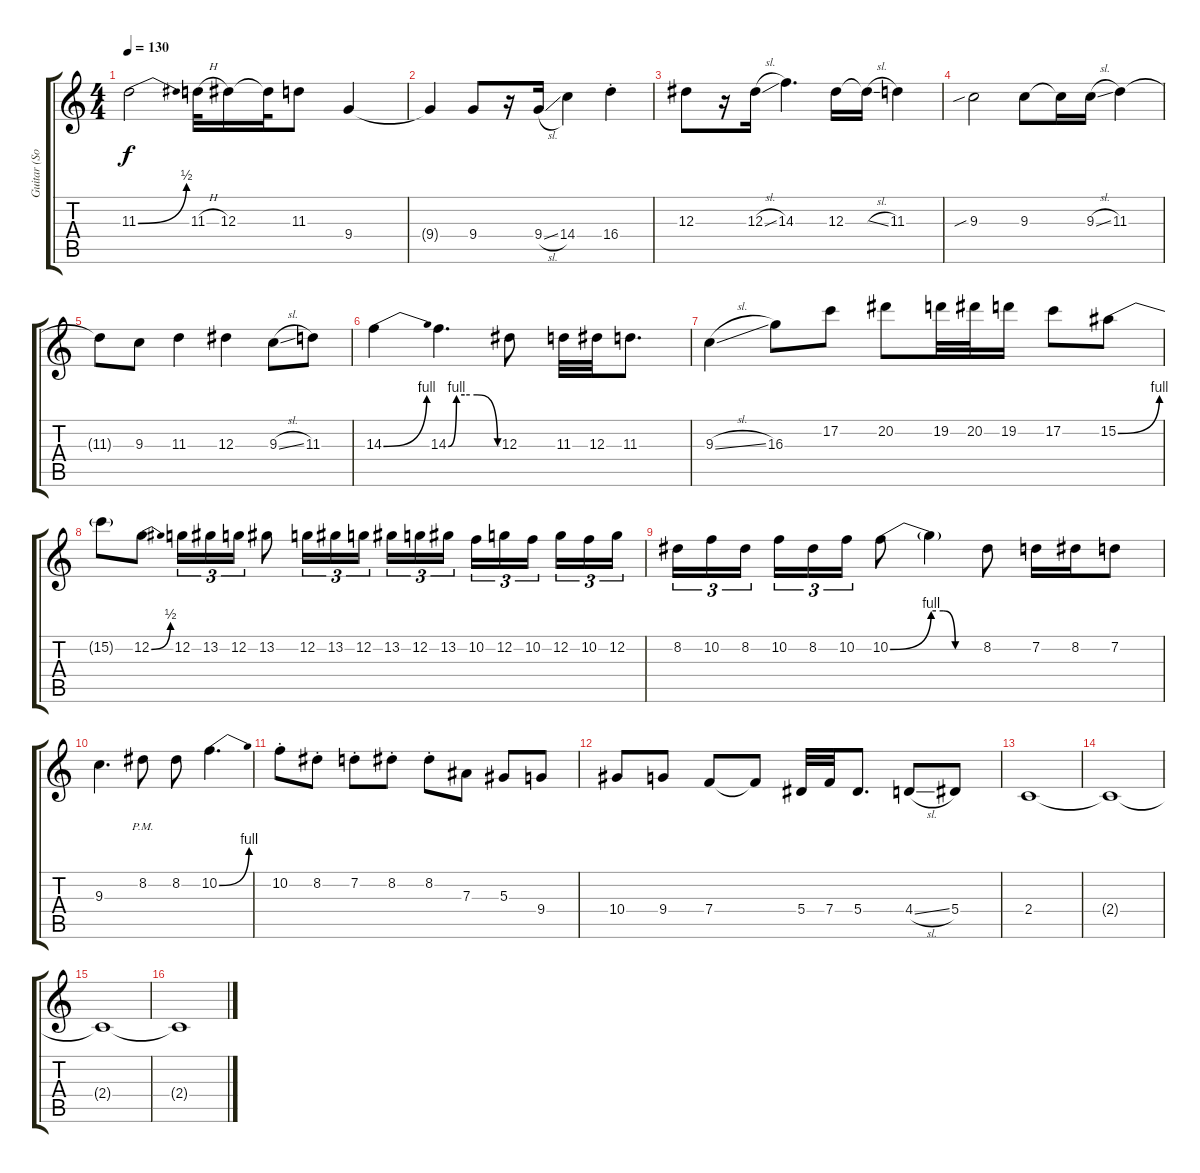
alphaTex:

\track ("Guitar (Solo)" "Guitar (So") {instrument distortionguitar}
\staff {score tabs}
\tuning (C4 G3 Eb3 Bb2 F2 C2) {hide}
\ts (4 4)
\tempo 130
\clef g2
\ks c
11.3{be (bend 0 0 60 2)}.2{dy f} 11.3{h}.32 12.3.16 12.3{t}.32 11.3.8 9.4.4 |
9.4{t}.4 9.4.8 r.16 9.4{sl}.16 14.4.4 16.4{st}.4 |
12.3.8 r.16 12.3{sl}.16 14.3.4{d} 12.3.16 12.3{sl t}.16 11.3.4 |
9.3{sib}.2 9.3.8 9.3{t}.16 9.3{sl}.16 11.3.4 |
11.3{t}.8 9.3.8 11.3.4 12.3.4 9.3{sl}.8 11.3.8 |
14.3{be (bend 0 0 60 4)}.4 14.3{be (custom 0 0 10 4 20 4 35 4 60 0)}.4{d} 12.3.8 11.3.32 12.3.32 11.3.8{d} |
9.3{sl}.4 16.3.8 17.2.8 20.2.8 19.2.32 20.2.32 19.2.16 17.2.8 15.2{be (bend 0 0 60 4)}.8 |
15.2{t}.8 12.2{be (bend 0 0 60 2)}.8 12.2.16{tu (3 2)} 13.2.16{tu (3 2)} 12.2.16{tu (3 2)} 13.2.8 12.2.16{tu (3 2)} 13.2.16{tu (3 2)} 12.2.16{tu (3 2) beam splitsecondary} 13.2.16{tu (3 2)} 12.2.16{tu (3 2)} 13.2.16{tu (3 2)} 10.2.16{tu (3 2)} 12.2.16{tu (3 2)} 10.2.16{tu (3 2) beam splitsecondary} 12.2.16{tu (3 2)} 10.2.16{tu (3 2)} 12.2.16{tu (3 2)} |
8.2.16{tu (3 2)} 10.2.16{tu (3 2)} 8.2.16{tu (3 2) beam splitsecondary} 10.2.16{tu (3 2)} 8.2.16{tu (3 2)} 10.2.16{tu (3 2)} 10.2{be (bend 0 0 60 4)}.8 10.2{be (custom 0 4 15 4 30 0 60 0) t}.4 8.2.8 7.2.16 8.2.16 7.2.8 |
9.3.4{d} 8.2{pm}.8 8.2.8 10.2{be (bend 0 0 60 4)}.4{d} |
10.2{st}.8 8.2{st}.8 7.2{st}.8 8.2{st}.8 8.2{st}.8 7.3.8 5.3.8 9.4.8 |
10.4.8 9.4.8 7.4.8 7.4{t}.8 5.4.32 7.4.32 5.4.8{d} 4.4{sl}.8 5.4.8 |
2.4.1{volume 0} |
2.4{t}.1 |
2.4{t}.1 |
2.4{t}.1
